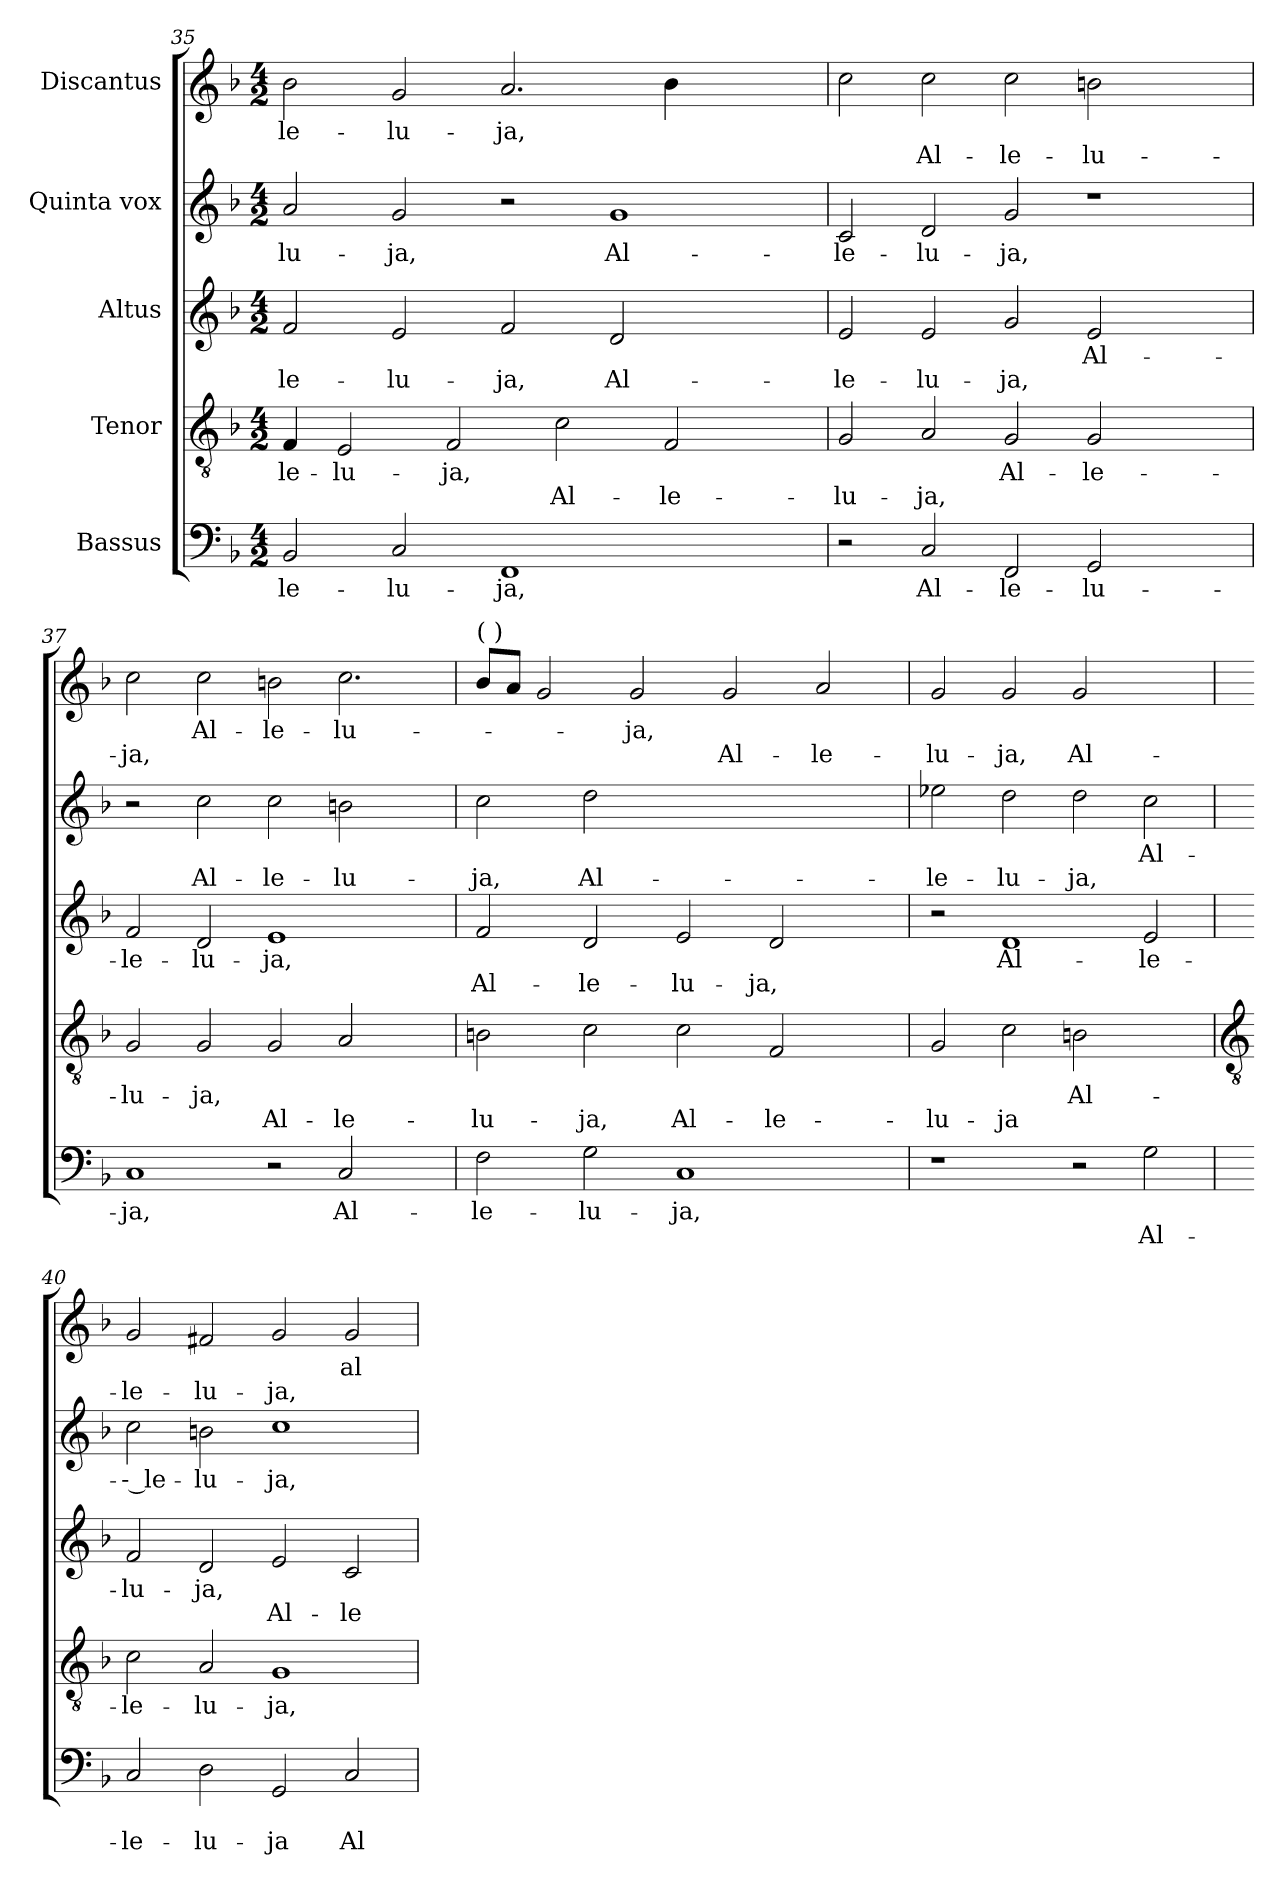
**kern	**text	**text	**kern	**text	**text	**kern	**text	**text	**kern	**text	**text	**kern	**text	**text
*part5	*part5	*part5	*part4	*part4	*part4	*part3	*part3	*part3	*part2	*part2	*part2	*part1	*part1	*part1
*staff5	*staff5	*staff5	*staff4	*staff4	*staff4	*staff3	*staff3	*staff3	*staff2	*staff2	*staff2	*staff1	*staff1	*staff1
*I"Bassus	*	*	*I"Tenor	*	*	*I"Altus	*	*	*I"Quinta vox	*	*	*I"Discantus	*	*
*clefF4	*	*	*clefGv2	*	*	*clefG2	*	*	*clefG2	*	*	*clefG2	*	*
*k[b-]	*	*	*k[b-]	*	*	*k[b-]	*	*	*k[b-]	*	*	*k[b-]	*	*
*F:	*	*	*F:	*	*	*F:	*	*	*F:	*	*	*F:	*	*
*M4/2	*	*	*M4/2	*	*	*M4/2	*	*	*M4/2	*	*	*M4/2	*	*
=35	=35	=35	=35	=35	=35	=35	=35	=35	=35	=35	=35	=35	=35	=35
!	!LO:LY:b	!	!	!LO:LY:b	!	!	!	!LO:LY:b	!	!LO:LY:b	!	!	!LO:LY:b	!
2BB-	-le-	.	4F	le-	.	2f	.	-le-	2a	-lu-	.	2b-	-le-	.
!	!	!	!	!LO:LY:b	!	!	!	!	!	!	!	!	!	!
.	.	.	2E	-lu-	.	.	.	.	.	.	.	.	.	.
!	!LO:LY:b	!	!	!	!	!	!	!LO:LY:b	!	!LO:LY:b	!	!	!LO:LY:b	!
2C	-lu-	.	.	.	.	2e	.	-lu-	2g	-ja,	.	2g	-lu-	.
!	!	!	!	!LO:LY:b	!	!	!	!	!	!	!	!	!	!
.	.	.	2F	-ja,	.	.	.	.	.	.	.	.	.	.
!	!LO:LY:b	!	!	!	!	!	!	!LO:LY:b	!	!	!	!	!LO:LY:b	!
1FF	-ja,	.	.	.	.	2f	.	-ja,	2r	.	.	2.a	-ja,	.
!	!	!	!	!	!LO:LY:b	!	!	!	!	!	!	!	!	!
.	.	.	2c	.	Al-	.	.	.	.	.	.	.	.	.
!	!	!	!	!	!	!	!	!LO:LY:b	!	!LO:LY:b	!	!	!	!
.	.	.	.	.	.	2d	.	Al-	1g	Al-	.	.	.	.
!	!	!	!	!	!LO:LY:b	!	!	!	!	!	!	!	!	!
.	.	.	2F	.	-le-	.	.	.	.	.	.	4b-	.	.
2ryy	.	.	.	.	.	2ryy	.	.	.	.	.	2ryy	.	.
.	.	.	4ryy	.	.	.	.	.	.	.	.	.	.	.
=36	=36	=36	=36	=36	=36	=36	=36	=36	=36	=36	=36	=36	=36	=36
!	!	!	!	!	!LO:LY:b	!	!	!LO:LY:b	!	!LO:LY:b	!	!	!	!
2r	.	.	2G	.	-lu-	2e	.	-le-	2c	-le-	.	2cc	.	.
!	!LO:LY:b	!	!	!	!LO:LY:b	!	!	!LO:LY:b	!	!LO:LY:b	!	!	!	!LO:LY:b
2C	Al-	.	2A	.	-ja,	2e	.	-lu-	2d	-lu-	.	2cc	.	Al-
!	!LO:LY:b	!	!	!LO:LY:b	!	!	!	!LO:LY:b	!	!LO:LY:b	!	!	!	!LO:LY:b
2FF	-le-	.	2G	Al-	.	2g	.	-ja,	2g	-ja,	.	2cc	.	-le-
!	!LO:LY:b	!	!	!LO:LY:b	!	!	!LO:LY:b	!	!	!	!	!	!	!LO:LY:b
2GG	-lu-	.	2G	-le-	.	2e	Al-	.	1r	.	.	2b	.	-lu-
2ryy	.	.	2ryy	.	.	2ryy	.	.	.	.	.	2ryy	.	.
=37	=37	=37	=37	=37	=37	=37	=37	=37	=37	=37	=37	=37	=37	=37
!	!LO:LY:b	!	!	!LO:LY:b	!	!	!LO:LY:b	!	!	!	!	!	!	!LO:LY:b
1C	-ja,	.	2G	-lu-	.	2f	-le-	.	2r	.	.	2cc	.	-ja,
!	!	!	!	!LO:LY:b	!	!	!LO:LY:b	!	!	!	!LO:LY:b	!	!LO:LY:b	!
.	.	.	2G	-ja,	.	2d	-lu-	.	2cc	.	Al-	2cc	Al-	.
!	!	!	!	!	!LO:LY:b	!	!LO:LY:b	!	!	!	!LO:LY:b	!	!LO:LY:b	!
2r	.	.	2G	.	Al-	1e	-ja,	.	2cc	.	-le-	2bn	-le-	.
!	!LO:LY:b	!	!	!	!LO:LY:b	!	!	!	!	!	!LO:LY:b	!	!LO:LY:b	!
2C	Al-	.	2A	.	-le-	.	.	.	2bn	.	-lu-	2.cc	-lu-	.
4ryy	.	.	4ryy	.	.	4ryy	.	.	4ryy	.	.	.	.	.
=38	=38	=38	=38	=38	=38	=38	=38	=38	=38	=38	=38	=38	=38	=38
!	!	!	!	!	!	!	!	!	!	!	!	!LO:TX:a:t=(  )	!	!
!	!LO:LY:b	!	!	!	!LO:LY:b	!	!	!LO:LY:b	!	!	!LO:LY:b	!	!	!
2F	-le-	.	2Bn	.	-lu-	2f	.	Al-	2cc	.	-ja,	8b-L	.	.
.	.	.	.	.	.	.	.	.	.	.	.	8aJ	.	.
.	.	.	.	.	.	.	.	.	.	.	.	2g	.	.
!	!LO:LY:b	!	!	!	!LO:LY:b	!	!	!LO:LY:b	!	!	!LO:LY:b	!	!	!
2G	-lu-	.	2c	.	-ja,	2d	.	-le-	2dd	.	Al-	.	.	.
!	!	!	!	!	!	!	!	!	!	!	!	!	!LO:LY:b	!
.	.	.	.	.	.	.	.	.	.	.	.	2g	-ja,	.
!	!LO:LY:b	!	!	!	!LO:LY:b	!	!	!LO:LY:b	!	!	!	!	!	!
1C	-ja,	.	2c	.	Al-	2e	.	-lu-	1ryy	.	.	.	.	.
!	!	!	!	!	!	!	!	!	!	!	!	!	!	!LO:LY:b
.	.	.	.	.	.	.	.	.	.	.	.	2g	.	Al-
!	!	!	!	!	!LO:LY:b	!	!	!LO:LY:b	!	!	!	!	!	!
.	.	.	2F	.	-le-	2d	.	-ja,	.	.	.	.	.	.
!	!	!	!	!	!	!	!	!	!	!	!	!	!	!LO:LY:b
.	.	.	.	.	.	.	.	.	.	.	.	2a	.	-le-
4ryy	.	.	4ryy	.	.	4ryy	.	.	4ryy	.	.	.	.	.
!!LO:LB:g=z
=39	=39	=39	=39	=39	=39	=39	=39	=39	=39	=39	=39	=39	=39	=39
!	!	!	!	!	!LO:LY:b	!	!	!	!	!	!LO:LY:b	!	!	!LO:LY:b
1r	.	.	2G	.	-lu-	2r	.	.	2ee-X	.	-le-	2g	.	-lu-
!	!	!	!	!	!LO:LY:b	!	!LO:LY:b	!	!	!	!LO:LY:b	!	!	!LO:LY:b
.	.	.	2c	.	-ja	1d	Al-	.	2dd	.	-lu-	2g	.	-ja,
!	!	!	!	!LO:LY:b	!	!	!	!	!	!	!LO:LY:b	!	!	!LO:LY:b
2r	.	.	2Bn	Al-	.	.	.	.	2dd	.	-ja,	2g	.	Al-
!	!	!LO:LY:b	!	!	!	!	!LO:LY:b	!	!	!LO:LY:b	!	!	!	!
2G	.	Al-	2ryy	.	.	2e	-le-	.	2cc	Al-	.	2ryy	.	.
!!LO:LB:g=z
=40	=40	=40	=40	=40	=40	=40	=40	=40	=40	=40	=40	=40	=40	=40
*	*	*	*clefGv2	*	*	*	*	*	*	*	*	*	*	*
!	!	!LO:LY:b	!	!LO:LY:b	!	!	!LO:LY:b	!	!	!LO:LY:b	!	!	!	!LO:LY:b
2C	.	-le-	2c	-le-	.	2f	-lu-	.	2cc	-- le-	.	2g	.	-le-
!	!	!LO:LY:b	!	!LO:LY:b	!	!	!LO:LY:b	!	!	!LO:LY:b	!	!	!	!LO:LY:b
2D	.	-lu-	2A	-lu-	.	2d	-ja,	.	2bn	-lu-	.	2f#X	.	-lu-
!	!	!LO:LY:b	!	!LO:LY:b	!	!	!	!LO:LY:b	!	!LO:LY:b	!	!	!	!LO:LY:b
2GG	.	-ja	1G	-ja,	.	2e	.	Al-	1cc	-ja,	.	2g	.	-ja,
!	!	!LO:LY:b	!	!	!	!	!	!LO:LY:b	!	!	!	!	!LO:LY:b	!
2C	.	Al-	.	.	.	2c	.	-le-	.	.	.	2g	al-	.
=	=	=	=	=	=	=	=	=	=	=	=	=	=	=
*-	*-	*-	*-	*-	*-	*-	*-	*-	*-	*-	*-	*-	*-	*-
